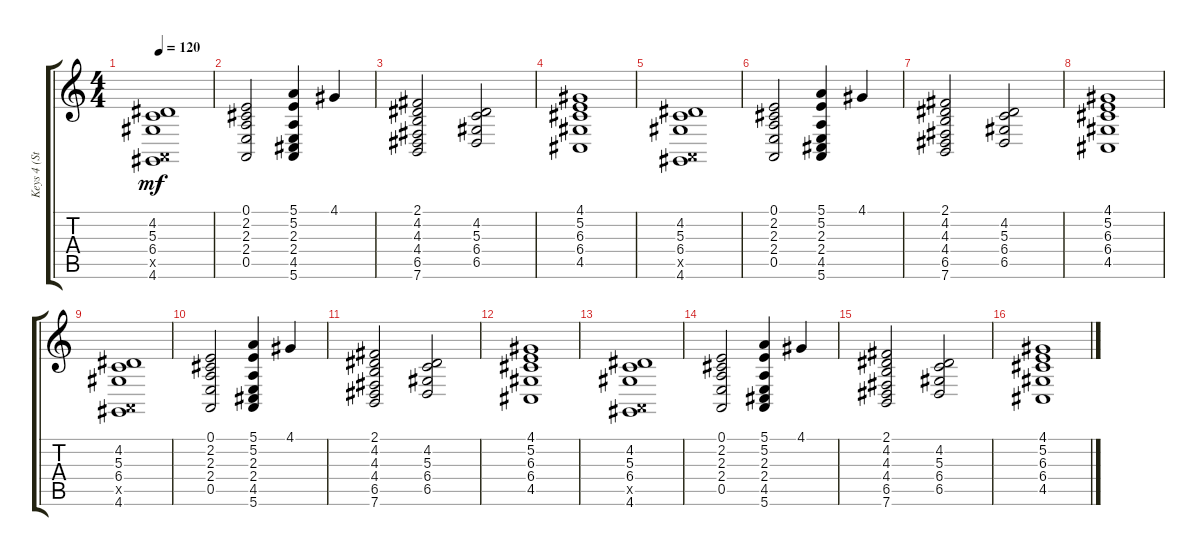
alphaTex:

\track ("Keys 4 (Str. Ens.)" "Keys 4 (St") {instrument synthstrings1}
\staff {score tabs}
\tuning (E4 B3 G3 D3 A2 E2) {hide}
\ts (4 4)
\tempo 120
\clef g2
\ks c
(4.2 5.3 6.4 0.5{x} 4.6).1{dy mf} |
(0.1 2.2 2.3 2.4 0.5).2 (5.1 5.2 2.3 2.4 4.5 5.6).4 4.1.4 |
(2.1 4.2 4.3 4.4 6.5 7.6).2 (4.2 5.3 6.4 6.5).2 |
(4.1 5.2 6.3 6.4 4.5).1 |
(4.2 5.3 6.4 0.5{x} 4.6).1 |
(0.1 2.2 2.3 2.4 0.5).2 (5.1 5.2 2.3 2.4 4.5 5.6).4 4.1.4 |
(2.1 4.2 4.3 4.4 6.5 7.6).2 (4.2 5.3 6.4 6.5).2 |
(4.1 5.2 6.3 6.4 4.5).1 |
(4.2 5.3 6.4 0.5{x} 4.6).1 |
(0.1 2.2 2.3 2.4 0.5).2 (5.1 5.2 2.3 2.4 4.5 5.6).4 4.1.4 |
(2.1 4.2 4.3 4.4 6.5 7.6).2 (4.2 5.3 6.4 6.5).2 |
(4.1 5.2 6.3 6.4 4.5).1 |
(4.2 5.3 6.4 0.5{x} 4.6).1 |
(0.1 2.2 2.3 2.4 0.5).2 (5.1 5.2 2.3 2.4 4.5 5.6).4 4.1.4 |
(2.1 4.2 4.3 4.4 6.5 7.6).2 (4.2 5.3 6.4 6.5).2 |
(4.1 5.2 6.3 6.4 4.5).1
